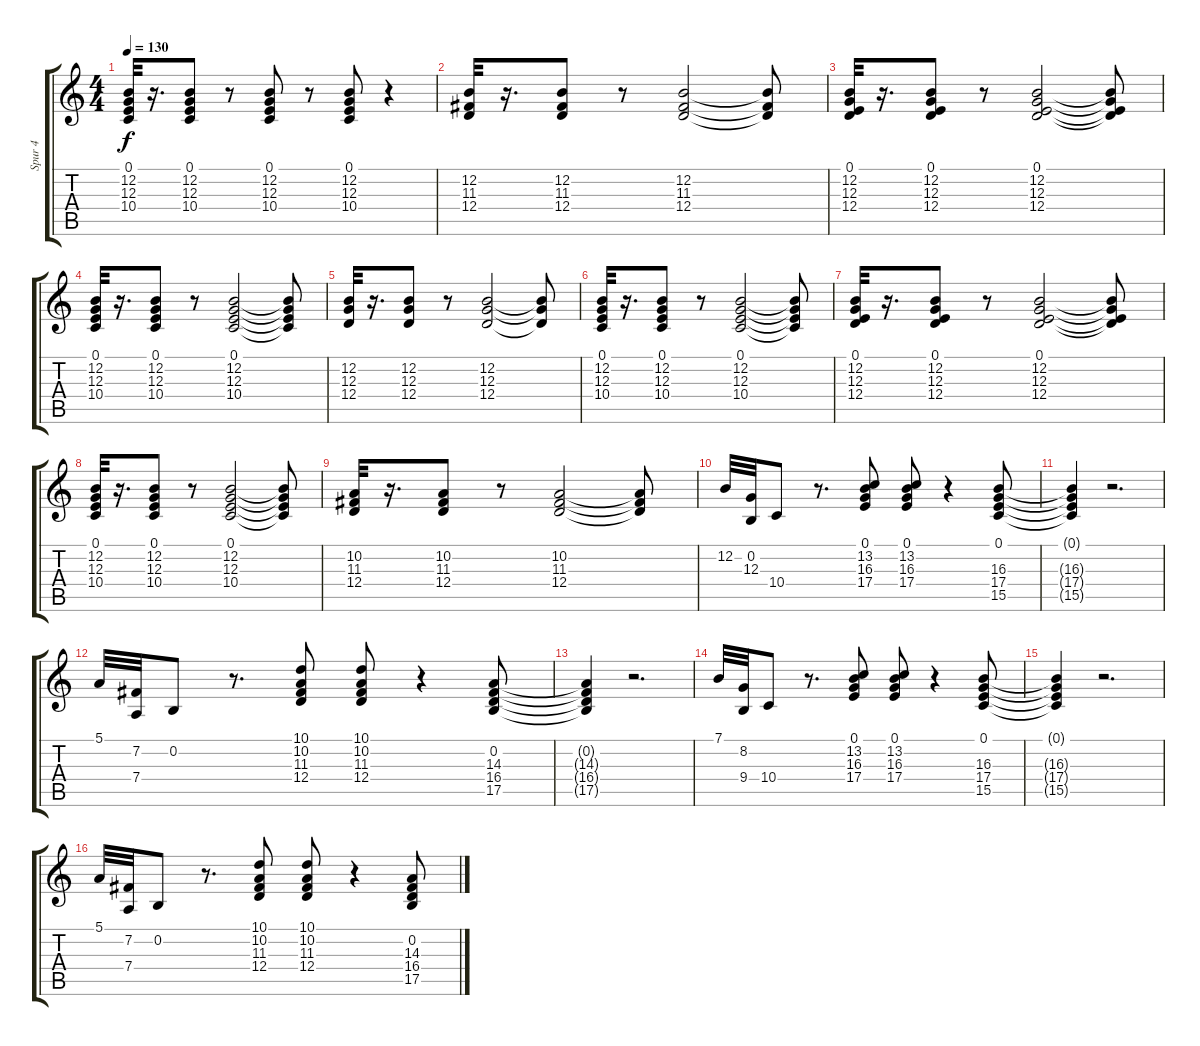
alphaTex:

\track ("Spur 4" "Spur 4") {instrument electricpiano1}
\staff {score tabs}
\tuning (E4 B3 G3 D3 A2 E2) {hide}
\ts (4 4)
\tempo 130
\clef g2
\ks c
(0.1 12.2 12.3 10.4).32{dy f} r.16{d} (0.1 12.2 12.3 10.4).8 r.8 (0.1 12.2 12.3 10.4).8 r.8 (0.1 12.2 12.3 10.4).8 r.4 |
(12.2 11.3 12.4).32 r.16{d} (12.2 11.3 12.4).8 r.8 (12.2 11.3 12.4).2 (12.2{t} 11.3{t} 12.4{t}).8 |
(0.1 12.2 12.3 12.4).32 r.16{d} (0.1 12.2 12.3 12.4).8 r.8 (0.1 12.2 12.3 12.4).2 (0.1{t} 12.2{t} 12.3{t} 12.4{t}).8 |
(0.1 12.2 12.3 10.4).32 r.16{d} (0.1 12.2 12.3 10.4).8 r.8 (0.1 12.2 12.3 10.4).2 (0.1{t} 12.2{t} 12.3{t} 10.4{t}).8 |
(12.2 12.3 12.4).32 r.16{d} (12.2 12.3 12.4).8 r.8 (12.2 12.3 12.4).2 (12.2{t} 12.3{t} 12.4{t}).8 |
(0.1 12.2 12.3 10.4).32 r.16{d} (0.1 12.2 12.3 10.4).8 r.8 (0.1 12.2 12.3 10.4).2 (0.1{t} 12.2{t} 12.3{t} 10.4{t}).8 |
(0.1 12.2 12.3 12.4).32 r.16{d} (0.1 12.2 12.3 12.4).8 r.8 (0.1 12.2 12.3 12.4).2 (0.1{t} 12.2{t} 12.3{t} 12.4{t}).8 |
(0.1 12.2 12.3 10.4).32 r.16{d} (0.1 12.2 12.3 10.4).8 r.8 (0.1 12.2 12.3 10.4).2 (0.1{t} 12.2{t} 12.3{t} 10.4{t}).8 |
(10.2 11.3 12.4).32 r.16{d} (10.2 11.3 12.4).8 r.8 (10.2 11.3 12.4).2 (10.2{t} 11.3{t} 12.4{t}).8 |
12.2.32 (0.2 12.3).32 10.4.8 r.8{d} (0.1 13.2 16.3 17.4).8 (0.1 13.2 16.3 17.4).8 r.4 (0.1 16.3 17.4 15.5).8 |
(0.1{t} 16.3{t} 17.4{t} 15.5{t}).4 r.2{d} |
5.1.32 (7.2 7.4).32 0.2.8 r.8{d} (10.1 10.2 11.3 12.4).8 (10.1 10.2 11.3 12.4).8 r.4 (0.2 14.3 16.4 17.5).8 |
(0.2{t} 14.3{t} 16.4{t} 17.5{t}).4 r.2{d} |
7.1.32 (8.2 9.4).32 10.4.8 r.8{d} (0.1 13.2 16.3 17.4).8 (0.1 13.2 16.3 17.4).8 r.4 (0.1 16.3 17.4 15.5).8 |
(0.1{t} 16.3{t} 17.4{t} 15.5{t}).4 r.2{d} |
5.1.32 (7.2 7.4).32 0.2.8 r.8{d} (10.1 10.2 11.3 12.4).8 (10.1 10.2 11.3 12.4).8 r.4 (0.2 14.3 16.4 17.5).8
